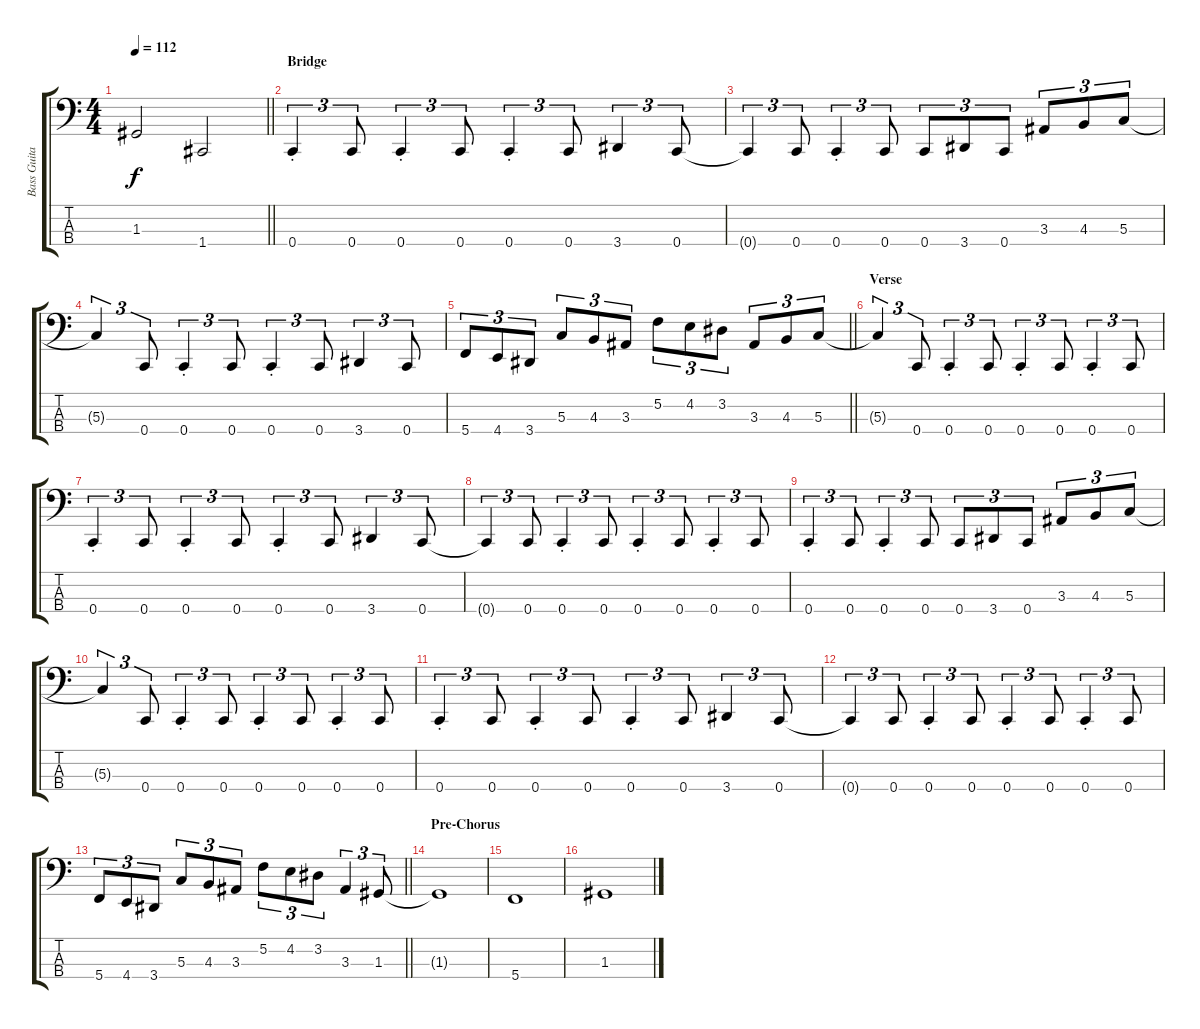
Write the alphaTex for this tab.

\track ("Bass Guitar (Marc McKnight)" "Bass Guita") {instrument electricbasspick}
\staff {score tabs}
\tuning (F2 C2 G1 C1) {hide}
\ts (4 4)
\tempo 112
\clef f4
\barLineRight lightlight
\ks c
1.3.2{dy f} 1.4.2 |
\section ("" "Bridge")
0.4{st}.4{tu (3 2)} 0.4.8{tu (3 2)} 0.4{st}.4{tu (3 2)} 0.4.8{tu (3 2)} 0.4{st}.4{tu (3 2)} 0.4.8{tu (3 2)} 3.4.4{tu (3 2)} 0.4.8{tu (3 2)} |
0.4{t}.4{tu (3 2)} 0.4.8{tu (3 2)} 0.4{st}.4{tu (3 2)} 0.4.8{tu (3 2)} 0.4.8{tu (3 2)} 3.4.8{tu (3 2)} 0.4.8{tu (3 2)} 3.3.8{tu (3 2)} 4.3.8{tu (3 2)} 5.3.8{tu (3 2)} |
5.3{t}.4{tu (3 2)} 0.4.8{tu (3 2)} 0.4{st}.4{tu (3 2)} 0.4.8{tu (3 2)} 0.4{st}.4{tu (3 2)} 0.4.8{tu (3 2)} 3.4.4{tu (3 2)} 0.4.8{tu (3 2)} |
\barLineRight lightlight
5.4.8{tu (3 2)} 4.4.8{tu (3 2)} 3.4.8{tu (3 2)} 5.3.8{tu (3 2)} 4.3.8{tu (3 2)} 3.3.8{tu (3 2)} 5.2.8{tu (3 2)} 4.2.8{tu (3 2)} 3.2.8{tu (3 2)} 3.3.8{tu (3 2)} 4.3.8{tu (3 2)} 5.3.8{tu (3 2)} |
\section ("" "Verse")
5.3{t}.4{tu (3 2)} 0.4.8{tu (3 2)} 0.4{st}.4{tu (3 2)} 0.4.8{tu (3 2)} 0.4{st}.4{tu (3 2)} 0.4.8{tu (3 2)} 0.4{st}.4{tu (3 2)} 0.4.8{tu (3 2)} |
0.4{st}.4{tu (3 2)} 0.4.8{tu (3 2)} 0.4{st}.4{tu (3 2)} 0.4.8{tu (3 2)} 0.4{st}.4{tu (3 2)} 0.4.8{tu (3 2)} 3.4.4{tu (3 2)} 0.4.8{tu (3 2)} |
0.4{t}.4{tu (3 2)} 0.4.8{tu (3 2)} 0.4{st}.4{tu (3 2)} 0.4.8{tu (3 2)} 0.4{st}.4{tu (3 2)} 0.4.8{tu (3 2)} 0.4{st}.4{tu (3 2)} 0.4.8{tu (3 2)} |
0.4{st}.4{tu (3 2)} 0.4.8{tu (3 2)} 0.4{st}.4{tu (3 2)} 0.4.8{tu (3 2)} 0.4.8{tu (3 2)} 3.4.8{tu (3 2)} 0.4.8{tu (3 2)} 3.3.8{tu (3 2)} 4.3.8{tu (3 2)} 5.3.8{tu (3 2)} |
5.3{t}.4{tu (3 2)} 0.4.8{tu (3 2)} 0.4{st}.4{tu (3 2)} 0.4.8{tu (3 2)} 0.4{st}.4{tu (3 2)} 0.4.8{tu (3 2)} 0.4{st}.4{tu (3 2)} 0.4.8{tu (3 2)} |
0.4{st}.4{tu (3 2)} 0.4.8{tu (3 2)} 0.4{st}.4{tu (3 2)} 0.4.8{tu (3 2)} 0.4{st}.4{tu (3 2)} 0.4.8{tu (3 2)} 3.4.4{tu (3 2)} 0.4.8{tu (3 2)} |
0.4{t}.4{tu (3 2)} 0.4.8{tu (3 2)} 0.4{st}.4{tu (3 2)} 0.4.8{tu (3 2)} 0.4{st}.4{tu (3 2)} 0.4.8{tu (3 2)} 0.4{st}.4{tu (3 2)} 0.4.8{tu (3 2)} |
\barLineRight lightlight
5.4.8{tu (3 2)} 4.4.8{tu (3 2)} 3.4.8{tu (3 2)} 5.3.8{tu (3 2)} 4.3.8{tu (3 2)} 3.3.8{tu (3 2)} 5.2.8{tu (3 2)} 4.2.8{tu (3 2)} 3.2.8{tu (3 2)} 3.3.4{tu (3 2)} 1.3.8{tu (3 2)} |
\section ("" "Pre-Chorus")
1.3{t}.1 |
5.4.1 |
1.3.1
